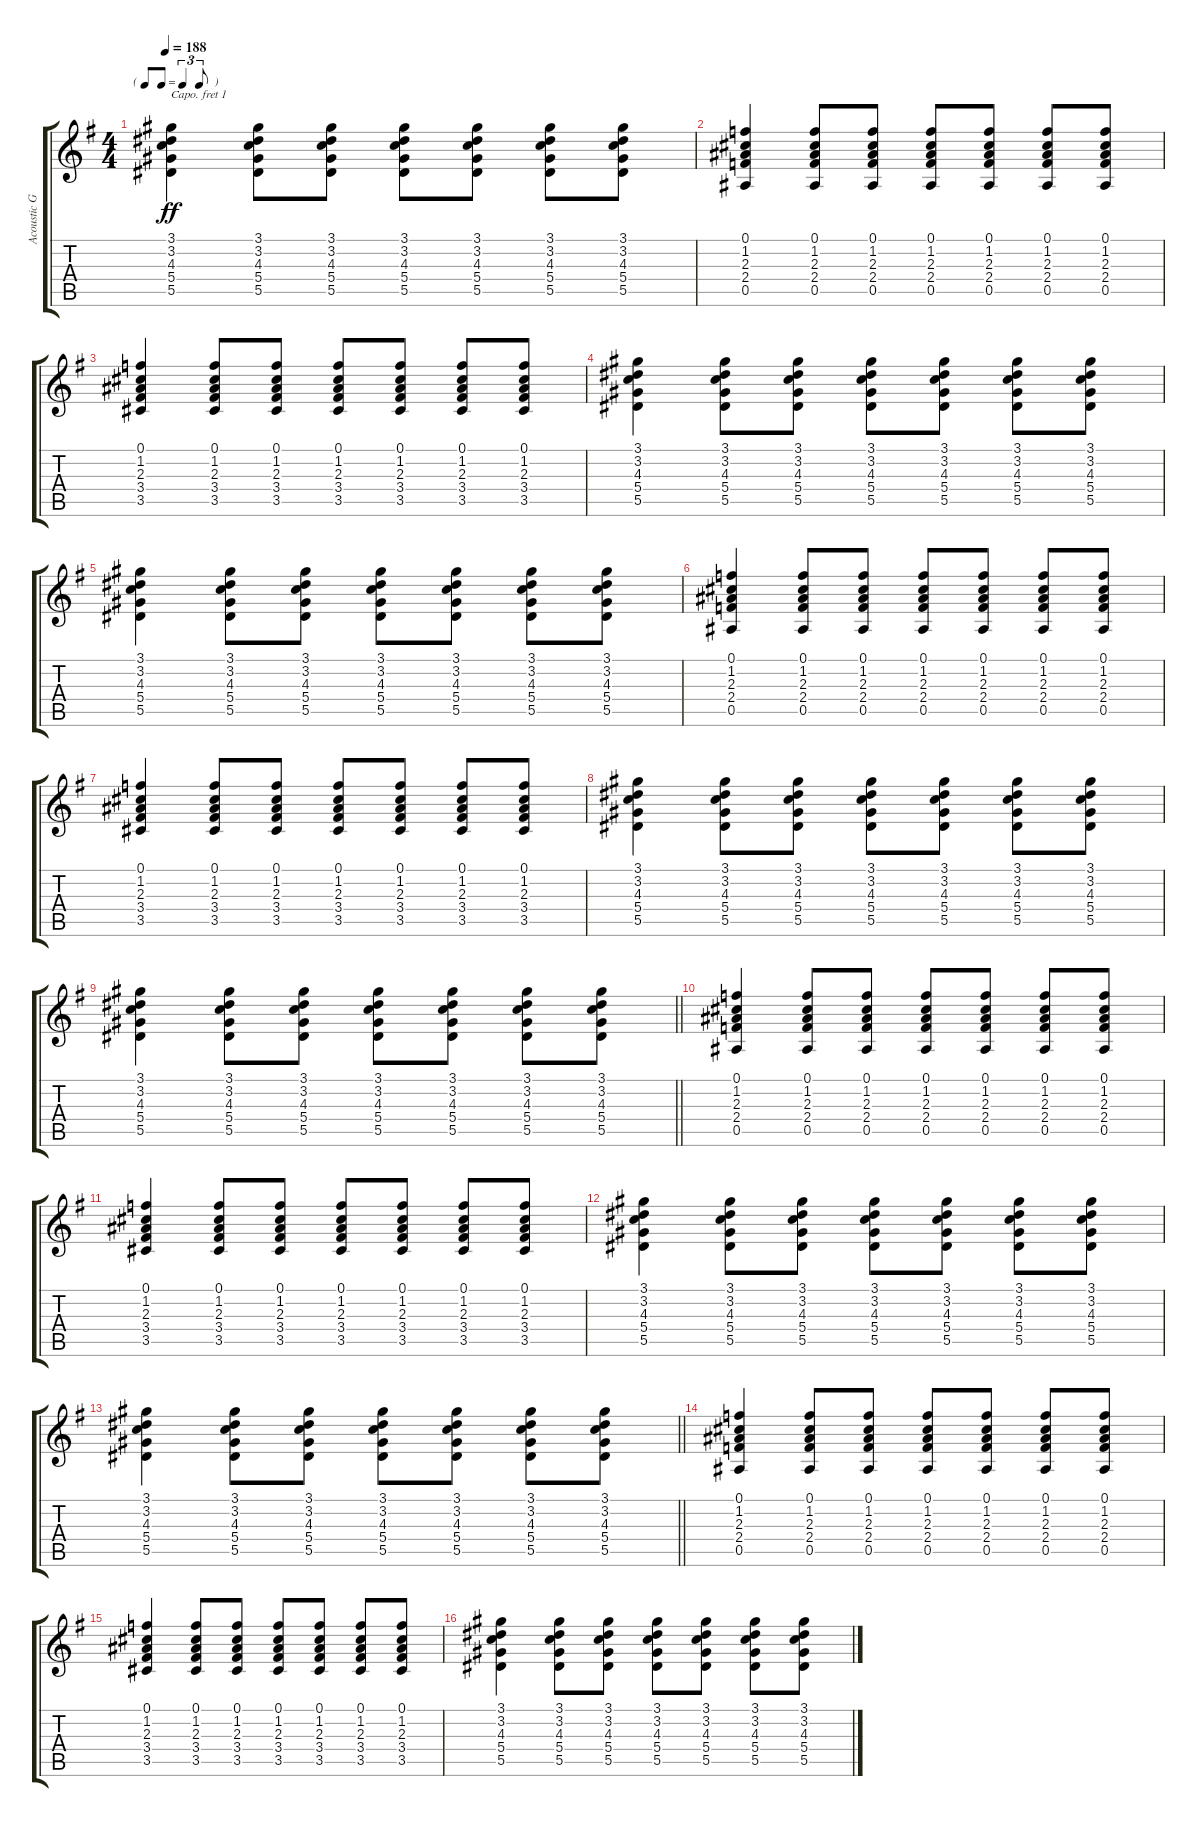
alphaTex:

\track ("Acoustic Guitar" "Acoustic G") {instrument acousticguitarsteel}
\staff {score tabs}
\capo 1
\tuning (E4 B3 G3 D3 A2 E2) {hide}
\ts (4 4)
\tf triplet8th
\tempo 188
\clef g2
\ks g
(3.1 3.2 4.3 5.4 5.5).4{dy ff} (3.1 3.2 4.3 5.4 5.5).8 (3.1 3.2 4.3 5.4 5.5).8 (3.1 3.2 4.3 5.4 5.5).8 (3.1 3.2 4.3 5.4 5.5).8 (3.1 3.2 4.3 5.4 5.5).8 (3.1 3.2 4.3 5.4 5.5).8 |
(0.1 1.2 2.3 2.4 0.5).4 (0.1 1.2 2.3 2.4 0.5).8 (0.1 1.2 2.3 2.4 0.5).8 (0.1 1.2 2.3 2.4 0.5).8 (0.1 1.2 2.3 2.4 0.5).8 (0.1 1.2 2.3 2.4 0.5).8 (0.1 1.2 2.3 2.4 0.5).8 |
(0.1 1.2 2.3 3.4 3.5).4 (0.1 1.2 2.3 3.4 3.5).8 (0.1 1.2 2.3 3.4 3.5).8 (0.1 1.2 2.3 3.4 3.5).8 (0.1 1.2 2.3 3.4 3.5).8 (0.1 1.2 2.3 3.4 3.5).8 (0.1 1.2 2.3 3.4 3.5).8 |
(3.1 3.2 4.3 5.4 5.5).4 (3.1 3.2 4.3 5.4 5.5).8 (3.1 3.2 4.3 5.4 5.5).8 (3.1 3.2 4.3 5.4 5.5).8 (3.1 3.2 4.3 5.4 5.5).8 (3.1 3.2 4.3 5.4 5.5).8 (3.1 3.2 4.3 5.4 5.5).8 |
(3.1 3.2 4.3 5.4 5.5).4 (3.1 3.2 4.3 5.4 5.5).8 (3.1 3.2 4.3 5.4 5.5).8 (3.1 3.2 4.3 5.4 5.5).8 (3.1 3.2 4.3 5.4 5.5).8 (3.1 3.2 4.3 5.4 5.5).8 (3.1 3.2 4.3 5.4 5.5).8 |
(0.1 1.2 2.3 2.4 0.5).4 (0.1 1.2 2.3 2.4 0.5).8 (0.1 1.2 2.3 2.4 0.5).8 (0.1 1.2 2.3 2.4 0.5).8 (0.1 1.2 2.3 2.4 0.5).8 (0.1 1.2 2.3 2.4 0.5).8 (0.1 1.2 2.3 2.4 0.5).8 |
(0.1 1.2 2.3 3.4 3.5).4 (0.1 1.2 2.3 3.4 3.5).8 (0.1 1.2 2.3 3.4 3.5).8 (0.1 1.2 2.3 3.4 3.5).8 (0.1 1.2 2.3 3.4 3.5).8 (0.1 1.2 2.3 3.4 3.5).8 (0.1 1.2 2.3 3.4 3.5).8 |
(3.1 3.2 4.3 5.4 5.5).4 (3.1 3.2 4.3 5.4 5.5).8 (3.1 3.2 4.3 5.4 5.5).8 (3.1 3.2 4.3 5.4 5.5).8 (3.1 3.2 4.3 5.4 5.5).8 (3.1 3.2 4.3 5.4 5.5).8 (3.1 3.2 4.3 5.4 5.5).8 |
\barLineRight lightlight
(3.1 3.2 4.3 5.4 5.5).4 (3.1 3.2 4.3 5.4 5.5).8 (3.1 3.2 4.3 5.4 5.5).8 (3.1 3.2 4.3 5.4 5.5).8 (3.1 3.2 4.3 5.4 5.5).8 (3.1 3.2 4.3 5.4 5.5).8 (3.1 3.2 4.3 5.4 5.5).8 |
(0.1 1.2 2.3 2.4 0.5).4 (0.1 1.2 2.3 2.4 0.5).8 (0.1 1.2 2.3 2.4 0.5).8 (0.1 1.2 2.3 2.4 0.5).8 (0.1 1.2 2.3 2.4 0.5).8 (0.1 1.2 2.3 2.4 0.5).8 (0.1 1.2 2.3 2.4 0.5).8 |
(0.1 1.2 2.3 3.4 3.5).4 (0.1 1.2 2.3 3.4 3.5).8 (0.1 1.2 2.3 3.4 3.5).8 (0.1 1.2 2.3 3.4 3.5).8 (0.1 1.2 2.3 3.4 3.5).8 (0.1 1.2 2.3 3.4 3.5).8 (0.1 1.2 2.3 3.4 3.5).8 |
(3.1 3.2 4.3 5.4 5.5).4 (3.1 3.2 4.3 5.4 5.5).8 (3.1 3.2 4.3 5.4 5.5).8 (3.1 3.2 4.3 5.4 5.5).8 (3.1 3.2 4.3 5.4 5.5).8 (3.1 3.2 4.3 5.4 5.5).8 (3.1 3.2 4.3 5.4 5.5).8 |
\barLineRight lightlight
(3.1 3.2 4.3 5.4 5.5).4 (3.1 3.2 4.3 5.4 5.5).8 (3.1 3.2 4.3 5.4 5.5).8 (3.1 3.2 4.3 5.4 5.5).8 (3.1 3.2 4.3 5.4 5.5).8 (3.1 3.2 4.3 5.4 5.5).8 (3.1 3.2 4.3 5.4 5.5).8 |
(0.1 1.2 2.3 2.4 0.5).4 (0.1 1.2 2.3 2.4 0.5).8 (0.1 1.2 2.3 2.4 0.5).8 (0.1 1.2 2.3 2.4 0.5).8 (0.1 1.2 2.3 2.4 0.5).8 (0.1 1.2 2.3 2.4 0.5).8 (0.1 1.2 2.3 2.4 0.5).8 |
(0.1 1.2 2.3 3.4 3.5).4 (0.1 1.2 2.3 3.4 3.5).8 (0.1 1.2 2.3 3.4 3.5).8 (0.1 1.2 2.3 3.4 3.5).8 (0.1 1.2 2.3 3.4 3.5).8 (0.1 1.2 2.3 3.4 3.5).8 (0.1 1.2 2.3 3.4 3.5).8 |
(3.1 3.2 4.3 5.4 5.5).4 (3.1 3.2 4.3 5.4 5.5).8 (3.1 3.2 4.3 5.4 5.5).8 (3.1 3.2 4.3 5.4 5.5).8 (3.1 3.2 4.3 5.4 5.5).8 (3.1 3.2 4.3 5.4 5.5).8 (3.1 3.2 4.3 5.4 5.5).8
